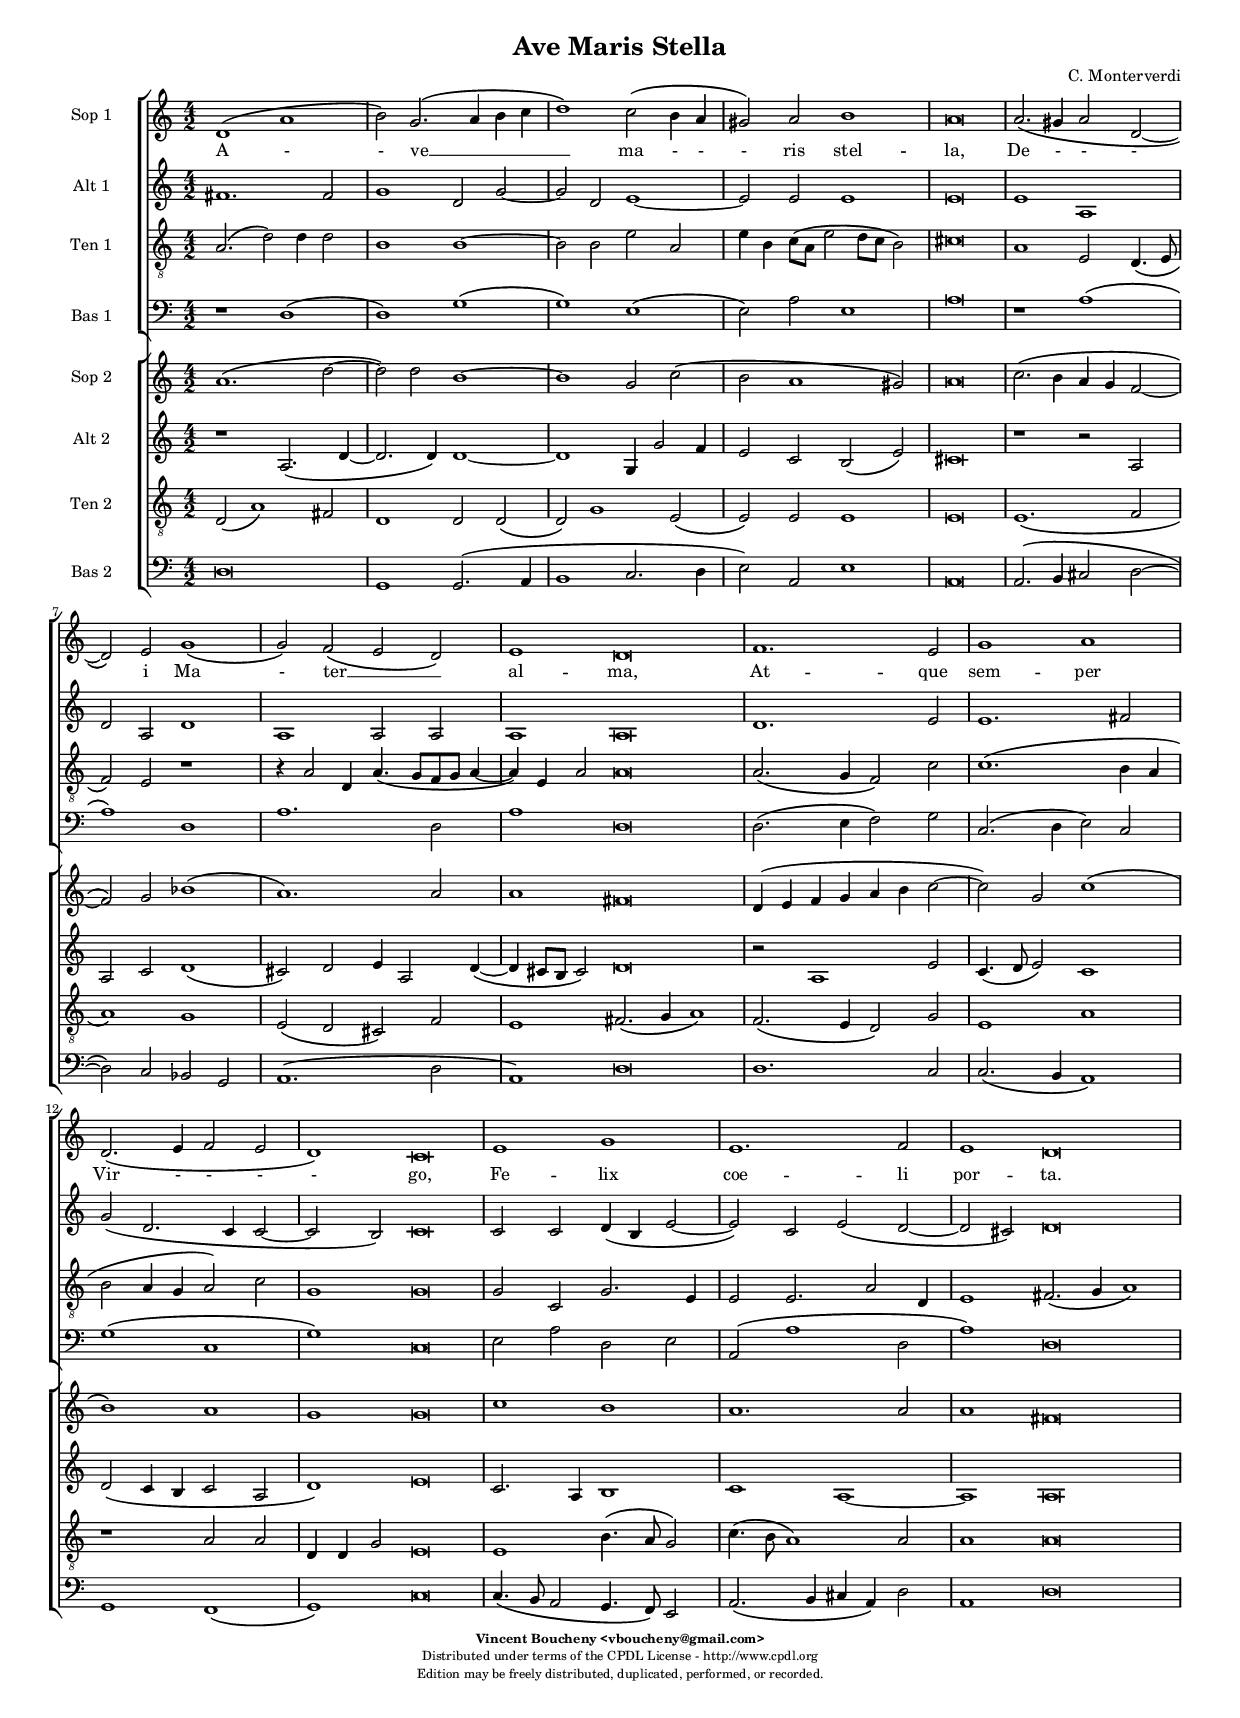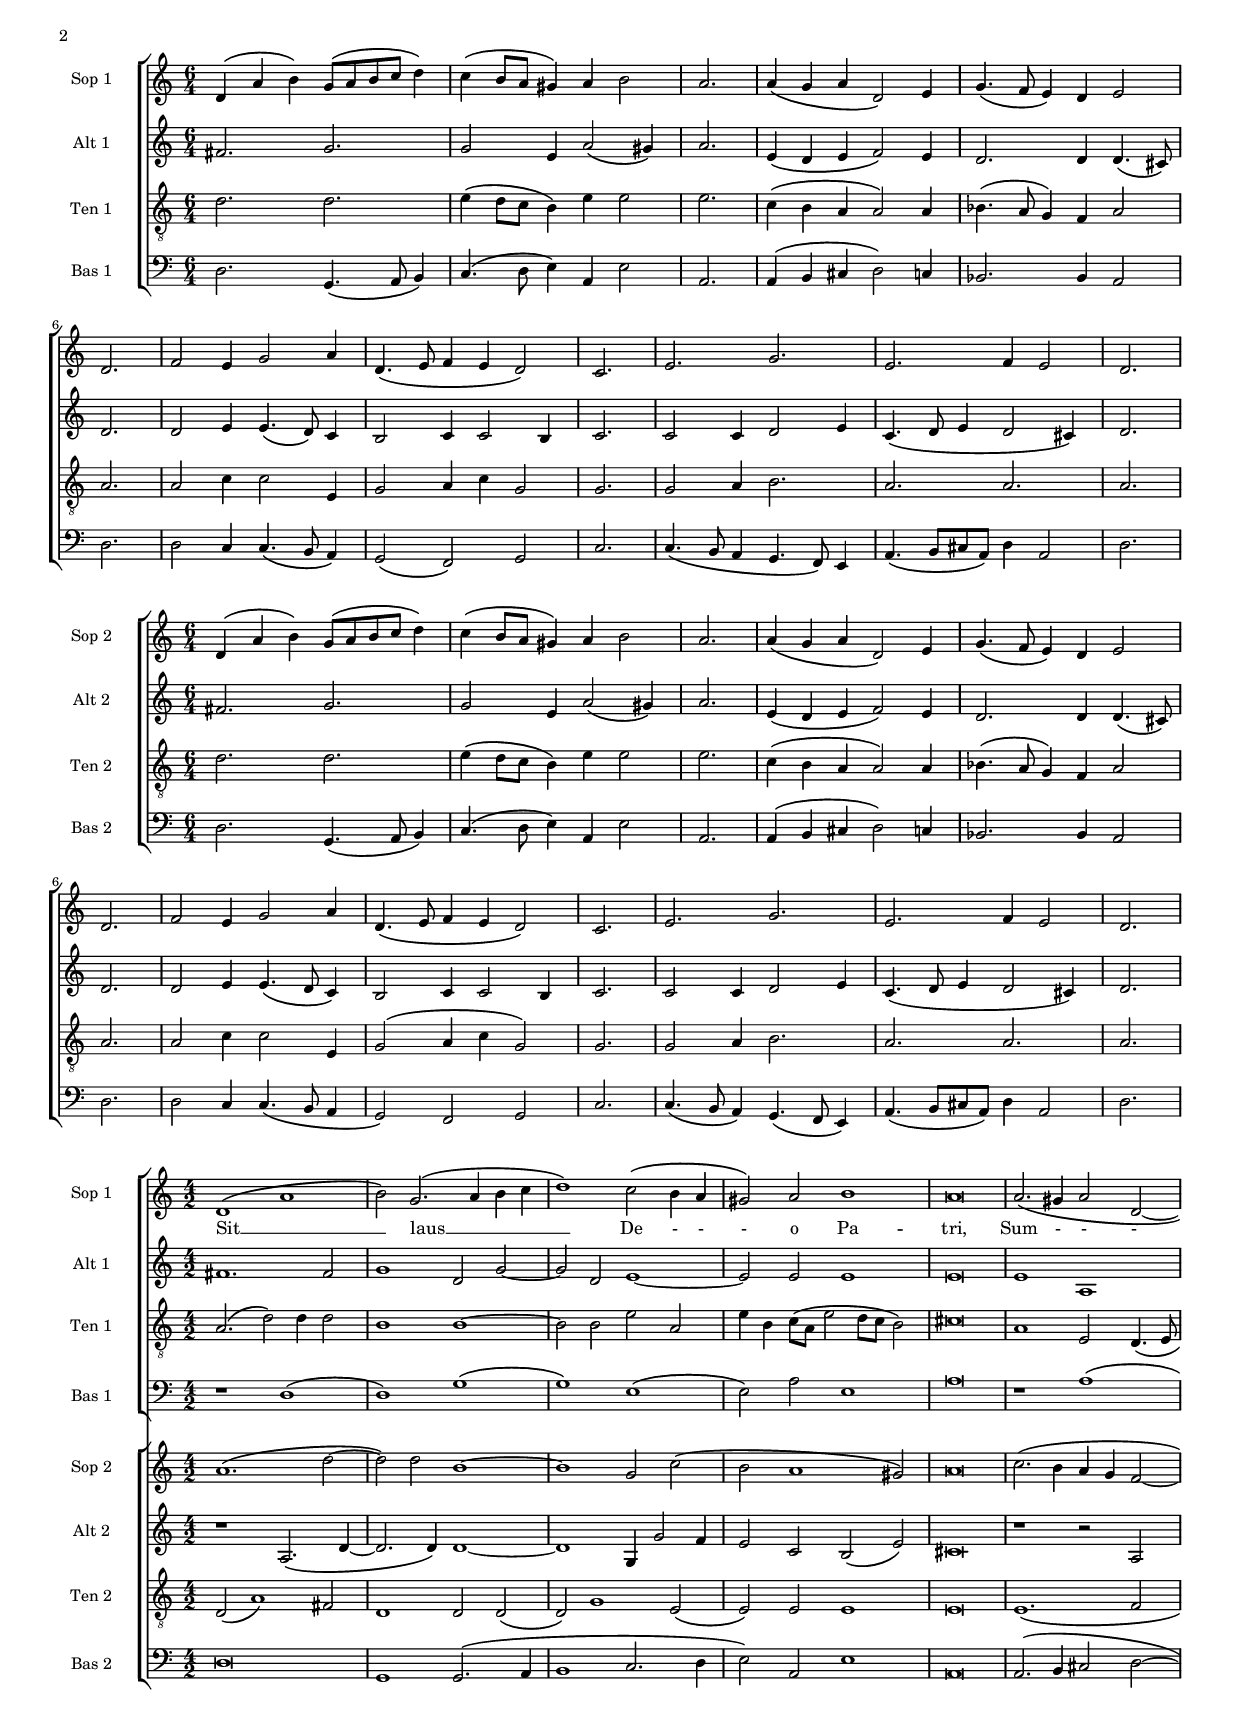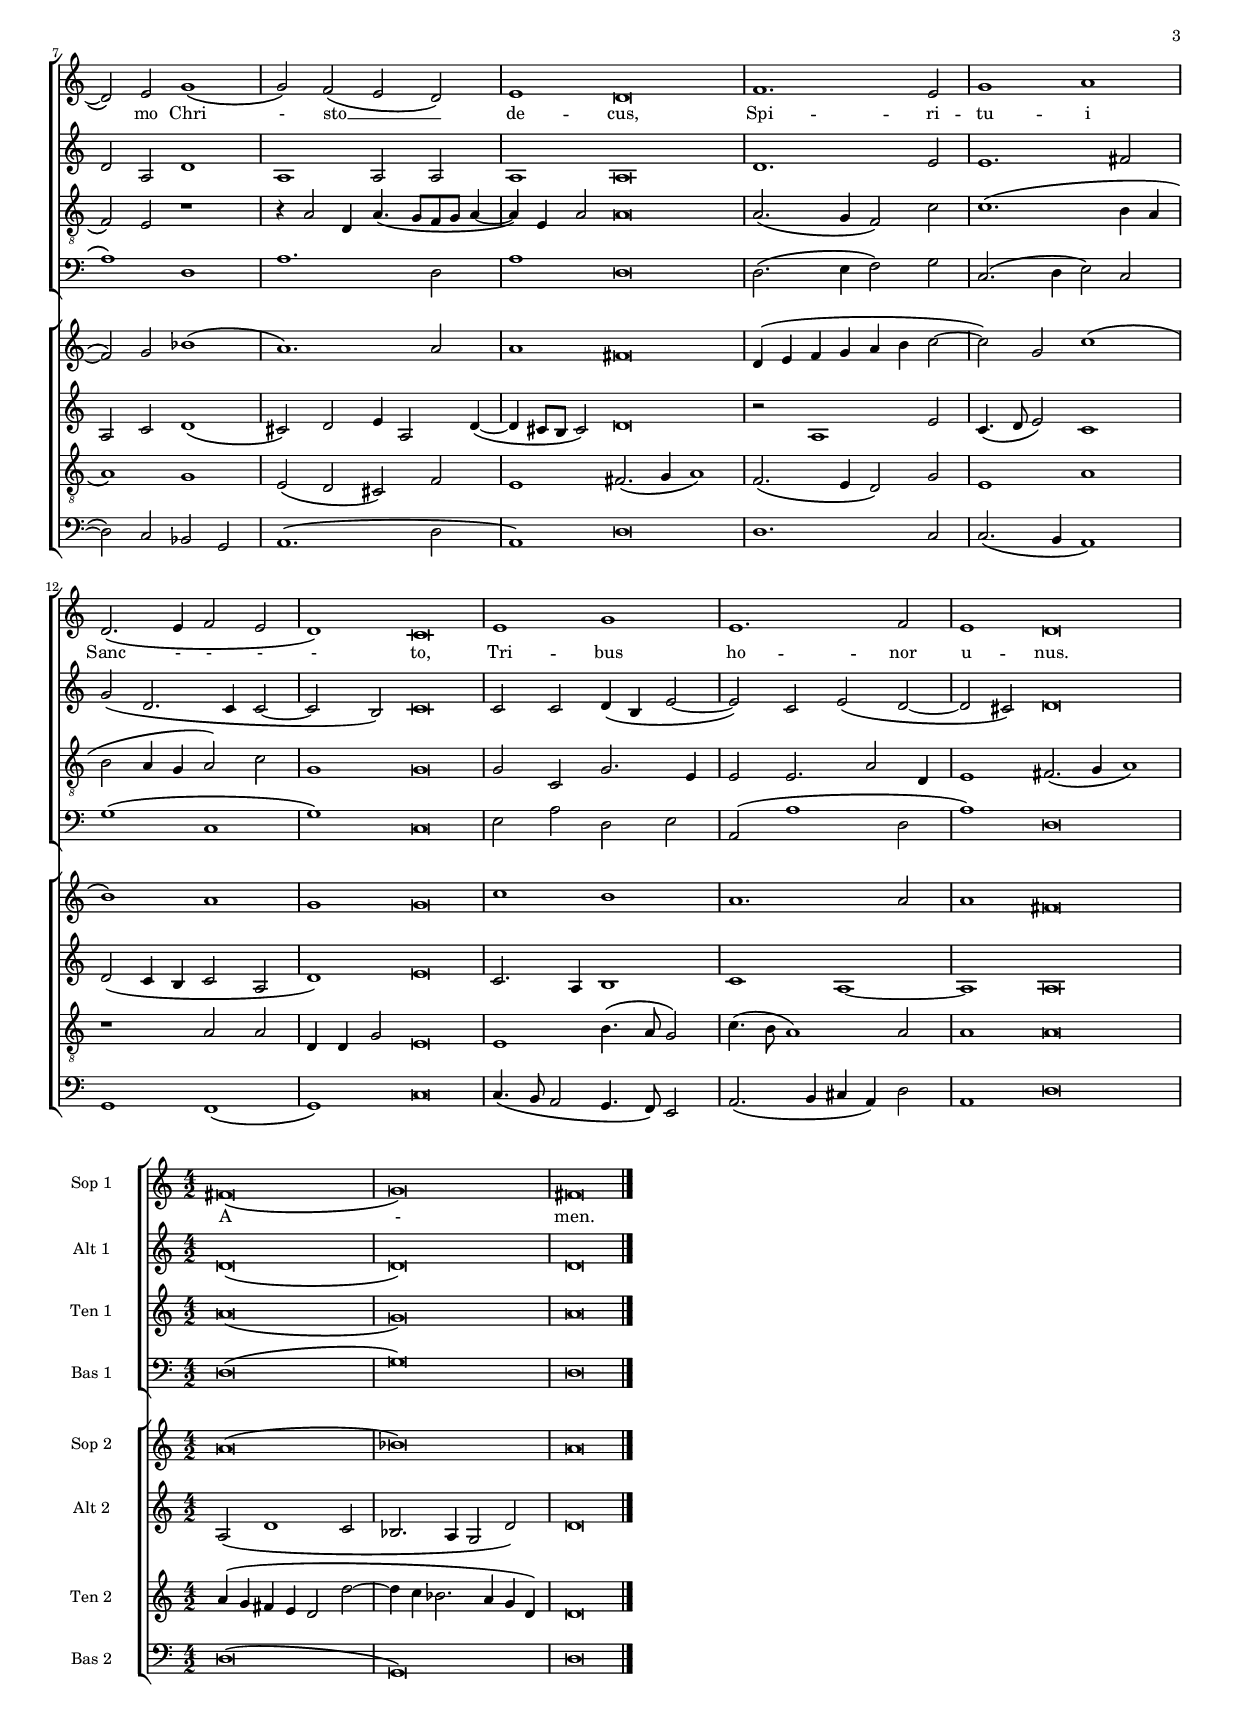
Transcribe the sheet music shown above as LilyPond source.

%
% Ave Maris Stella
% (C) CPDL - V0.1
%
#(set-global-staff-size 14)
\paper {
#(set-paper-size "a4")
top-margin = 5\mm
bottom-margin = 10\mm
after-title-space = 5\mm
before-title-space = 0\mm
head-separation = 0\mm
left-margin = 10\mm
right-margin = 10\mm
}
\version "2.10.33"
\header {
title = "Ave Maris Stella"
composer = "C. Monterverdi"
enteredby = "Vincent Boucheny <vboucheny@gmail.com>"
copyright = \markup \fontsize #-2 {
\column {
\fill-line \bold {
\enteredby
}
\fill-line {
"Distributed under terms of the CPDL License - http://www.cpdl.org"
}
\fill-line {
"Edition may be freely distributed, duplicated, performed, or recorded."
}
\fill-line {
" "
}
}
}
}

globalVoice = { \time 4/2 \autoBeamOff }

% SOPRANO

sopraaVoiceVerseA =  \new Voice = "sopraaVoiceVerseA" {
\relative c'' {
\clef treble
\globalVoice

d,1\( a'
b2\) g2.\( a4 b c
d1\) c2\( b4 a
gis2\) a b1
a\breve

a2.\( gis4 a2 d,~
d \) e g1\(
g2\) f\( e d\)

\override Staff.TimeSignature #'stencil = ##f
\time 6/2

e1 d\breve

\override Staff.TimeSignature #'stencil = ##f
\time 4/2

f1. e2
g1 a
d,2.\( e4 f2 e

\override Staff.TimeSignature #'stencil = ##f
\time 6/2

d1\) c\breve

\override Staff.TimeSignature #'stencil = ##f
\time 4/2

e1 g
e1. f2

\override Staff.TimeSignature #'stencil = ##f
\time 6/2

e1 d\breve
}
}

soprabVoiceVerseA =  \new Voice = "soprabVoiceVerseA" {
\relative c'' {
\clef treble
\globalVoice

a1.\( d2~
d\) d b1~
b g2 c2\(
b a1 gis2\)
a\breve

c2.\( b4 a g f2~
f\) g bes1\(
a1.\) a2

\override Staff.TimeSignature #'stencil = ##f
\time 6/2

a1 fis\breve

\override Staff.TimeSignature #'stencil = ##f
\time 4/2

d4\( e f g a b c2~
c\) g c1\(
b\) a

\override Staff.TimeSignature #'stencil = ##f
\time 6/2

g g\breve

\override Staff.TimeSignature #'stencil = ##f
\time 4/2

c1 b
a1. a2

\override Staff.TimeSignature #'stencil = ##f
\time 6/2

a1 fis\breve

}
}

sopraVoiceVerseB = \new Voice = "sopraVoiceVerseB" {
\relative c'' {
\clef treble
\globalVoice

\time 6/4

d,4\( a' b\) g8[\( a b c] d4\)
c\( b8[ a] gis4\) a b2

\override Staff.TimeSignature #'stencil = ##f
\time 3/4

a2.

\override Staff.TimeSignature #'stencil = ##f
\time 6/4

a4\( g a d,2\) e4
g4.\( f8 e4\) d e2

\override Staff.TimeSignature #'stencil = ##f
\time 3/4

d2.

\override Staff.TimeSignature #'stencil = ##f
\time 6/4

f2 e4 g2 a4
d,4.\( e8 f4 e d2\)

\override Staff.TimeSignature #'stencil = ##f
\time 3/4

c2.

\override Staff.TimeSignature #'stencil = ##f
\time 6/4

e2. g
e f4 e2

\override Staff.TimeSignature #'stencil = ##f
\time 3/4

d2.

}
}

sopraaVoiceFinale = \new Voice = "sopraaVoiceFinale" {
\relative c'' {
\clef treble
\globalVoice

fis,\breve\( g\) fis

\bar "|."
}
}

soprabVoiceFinale = \new Voice = "soprabVoiceFinale" {
\relative c'' {
\clef treble
\globalVoice

a\breve\( bes\) a

\bar "|."
}
}

% ALTO

altoaVoiceVerseA =  \new Voice = "altoaVoiceVerseA" {
\relative c'  {
\clef treble
\globalVoice

fis1. fis2
g1 d2 g2~
g d e1~
e2 e e1
e\breve

e1 a,
d2 a d1
a a2 a

\override Staff.TimeSignature #'stencil = ##f
\time 6/2

a1 a\breve

\override Staff.TimeSignature #'stencil = ##f
\time 4/2

d1. e2
e1. fis2
g\( d2. c4 c2~

\override Staff.TimeSignature #'stencil = ##f
\time 6/2

c2 b\) c\breve

\override Staff.TimeSignature #'stencil = ##f
\time 4/2

c2 c d4\( b e2~
e\) c e\( d~

\override Staff.TimeSignature #'stencil = ##f
\time 6/2

d cis\) d\breve
}
}

altobVoiceVerseA =  \new Voice = "altobVoiceVerseA" {
\relative c'' {
\clef treble
\globalVoice

r1 a,2.\( d4~
d2. d4\) d1~
d g,4 g'2 f4
e2 c b\( e\)
cis\breve

r1 r2 a
a c d1\(
cis2\) d e4 a,2 d4~\(

\override Staff.TimeSignature #'stencil = ##f
\time 6/2

d cis8[ b] cis2\) d\breve

\override Staff.TimeSignature #'stencil = ##f
\time 4/2

r2 a1 e'2
c4.\( d8 e2\) c1
d2\( c4 b c2 a

\override Staff.TimeSignature #'stencil = ##f
\time 6/2

d1\) e\breve

\override Staff.TimeSignature #'stencil = ##f
\time 4/2

c2. a4 b1
c1 a~

\override Staff.TimeSignature #'stencil = ##f
\time 6/2

a a\breve
}
}

altoVoiceVerseB = \new Voice = "altoVoiceVerseB" {
\relative c'' {
\clef treble
\globalVoice

\time 6/4

fis,2. g
g2 e4 a2\( gis4\)

\override Staff.TimeSignature #'stencil = ##f
\time 3/4

a2.

\override Staff.TimeSignature #'stencil = ##f
\time 6/4

e4\( d e f2\) e4
d2. d4 d4.\( cis8\)

\override Staff.TimeSignature #'stencil = ##f
\time 3/4

d2.

\override Staff.TimeSignature #'stencil = ##f
\time 6/4

d2 e4 e4.\( d8\) c4
b2 c4 c2 b4

\override Staff.TimeSignature #'stencil = ##f
\time 3/4

c2.

\override Staff.TimeSignature #'stencil = ##f
\time 6/4

c2 c4 d2 e4
c4.\( d8 e4 d2 cis4\)

\override Staff.TimeSignature #'stencil = ##f
\time 3/4

d2.
}
}

altoVoiceVerseC = \new Voice = "altoVoiceVerseC" {
\relative c'' {
\clef treble
\globalVoice

\time 6/4

fis,2. g
g2 e4 a2\( gis4\)

\override Staff.TimeSignature #'stencil = ##f
\time 3/4

a2.

\override Staff.TimeSignature #'stencil = ##f
\time 6/4

e4\( d e f2\) e4
d2. d4 d4.\( cis8\)

\override Staff.TimeSignature #'stencil = ##f
\time 3/4

d2.

\override Staff.TimeSignature #'stencil = ##f
\time 6/4

d2 e4 e4.\( d8 c4\)
b2 c4 c2 b4

\override Staff.TimeSignature #'stencil = ##f
\time 3/4

c2.

\override Staff.TimeSignature #'stencil = ##f
\time 6/4

c2 c4 d2 e4
c4.\( d8 e4 d2 cis4\)

\override Staff.TimeSignature #'stencil = ##f
\time 3/4

d2.
}
}

altoaVoiceFinale = \new Voice = "altoaVoiceFinale" {
\relative c'' {
\clef treble
\globalVoice

d,\breve\( d\) d

\bar "|."
}
}

altobVoiceFinale = \new Voice = "altobVoiceFinale" {
\relative c'' {
\clef treble
\globalVoice

a,2\( d1 c2
bes2. a4 g2 d'\)
d\breve

\bar "|."
}
}

% TENOR

tenoraVoiceVerseA =  \new Voice = "tenoraVoiceVerseA" {
\relative c' {
\clef "G_8"
\globalVoice

\time 6/4

a2.\( d2\) d4 d2
b1 b~
b2 b e a,
e'4 b c8\([ a] e'2 d8[ c] b2\)
cis\breve

a1 e2 d4.\( e8
f2\) e r1
r4 a2 d,4 a'4.\( g8[ f g] a4~

\override Staff.TimeSignature #'stencil = ##f
\time 6/2

a\) e a2 a\breve

\override Staff.TimeSignature #'stencil = ##f
\time 4/2

a2.\( g4 f2\) c'
c1.\( b4 a
b2 a4 g a2\) c

\override Staff.TimeSignature #'stencil = ##f
\time 6/2

g1 g\breve

\override Staff.TimeSignature #'stencil = ##f
\time 4/2

g2 c, g'2. e4
e2 e2. a2 d,4

\override Staff.TimeSignature #'stencil = ##f
\time 18/2

e1 fis2.\( g4 a1\)

}
}

tenorbVoiceVerseA =  \new Voice = "tenorbVoiceVerseA" {
\relative c' {
\clef "G_8"
\globalVoice

d,2\( a'1\) fis2
d1 d2 d\(
d\) g1 e2\(
e\) e e1
e\breve

e1.\( f2
a1\) g
e2\( d cis\) f

\override Staff.TimeSignature #'stencil = ##f
\time 6/2

e1 fis2.\( g4 a1\)

\override Staff.TimeSignature #'stencil = ##f
\time 4/2

f2.\( e4 d2\) g
e1 a
r a2 a

\override Staff.TimeSignature #'stencil = ##f
\time 6/4

d,4 d g2 e\breve

\override Staff.TimeSignature #'stencil = ##f
\time 4/2

e1 b'4.\( a8 g2\)
c4.\( b8 a1\) a2

\override Staff.TimeSignature #'stencil = ##f
\time 6/2

a1 a\breve

\time 6/4
}
}

tenorVoiceVerseB = \new Voice = "tenorVoiceVerseB" {
\relative c' {
\clef "G_8"
\globalVoice

\time 6/4

d2. d
e4\( d8[ c] b4\) e e2

\override Staff.TimeSignature #'stencil = ##f
\time 3/4

e2.

\override Staff.TimeSignature #'stencil = ##f
\time 6/4

c4\( b a a2\) a4
bes4.\( a8 g4\) f a2

\override Staff.TimeSignature #'stencil = ##f
\time 3/4

a2.

\override Staff.TimeSignature #'stencil = ##f
\time 6/4

a2 c4 c2 e,4
g2 a4 c g2

\override Staff.TimeSignature #'stencil = ##f
\time 3/4

g2.

\override Staff.TimeSignature #'stencil = ##f
\time 6/4

g2 a4 b2.
a a

\override Staff.TimeSignature #'stencil = ##f
\time 3/4

a
}
}

tenorVoiceVerseC = \new Voice = "tenorVoiceVerseC" {
\relative c' {
\clef "G_8"
\globalVoice

\time 6/4

d2. d
e4\( d8[ c] b4\) e e2

\override Staff.TimeSignature #'stencil = ##f
\time 3/4

e2.

\override Staff.TimeSignature #'stencil = ##f
\time 6/4

c4\( b a a2\) a4
bes4.\( a8 g4\) f a2

\override Staff.TimeSignature #'stencil = ##f
\time 3/4

a2.

\override Staff.TimeSignature #'stencil = ##f
\time 6/4

a2 c4 c2 e,4
g2\( a4 c g2\)

\override Staff.TimeSignature #'stencil = ##f
\time 3/4

g2.

\override Staff.TimeSignature #'stencil = ##f
\time 6/4

g2 a4 b2.
a a

\override Staff.TimeSignature #'stencil = ##f
\time 3/4

a
}
}

tenoraVoiceFinale = \new Voice = "tenoraVoiceFinale" {
\relative c' {
\clef treble
\globalVoice

a'\breve\( g\) a

\bar "|."
}
}

tenorbVoiceFinale = \new Voice = "tenorbVoiceFinale" {
\relative c' {
\clef treble
\globalVoice

a'4\(g fis e d2 d'~
d4 c bes2. a4 g d\)
d\breve

\bar "|."
}
}

% BASS

bassaVoiceVerseA =  \new Voice = "bassaVoiceVerseA" {
\relative c {
\clef "bass"
\globalVoice

r1 d\(
d\) g\(
g\) e\(
e2\) a e1
a\breve

r1 a\(
a\) d,
a'1. d,2

\override Staff.TimeSignature #'stencil = ##f
\time 6/2

a'1 d,\breve

\override Staff.TimeSignature #'stencil = ##f
\time 4/2

d2.\( e4 f2\) g
c,2.\( d4 e2\) c
g'1\( c,

\override Staff.TimeSignature #'stencil = ##f
\time 6/2

g'\) c,\breve

\override Staff.TimeSignature #'stencil = ##f
\time 4/2

e2 a d, e
a,\( a'1 d,2

\override Staff.TimeSignature #'stencil = ##f
\time 6/2

a'1\) d,\breve

\time 6/4

}
}

bassbVoiceVerseA =  \new Voice = "bassbVoiceVerseA" {
\relative c {
\clef "bass"
\globalVoice

d\breve
g,1 g2.\( a4
b1 c2. d4
e2\) a,2 e'1
a,\breve

a2.\( b4 cis2 d2~
d\) c bes g
a1.\( d2

\override Staff.TimeSignature #'stencil = ##f
\time 6/2

a1\) d\breve

\override Staff.TimeSignature #'stencil = ##f
\time 4/2

d1. c2
c2.\( b4 a1\)
g f\(

\override Staff.TimeSignature #'stencil = ##f
\time 6/2

g\) c\breve

\override Staff.TimeSignature #'stencil = ##f
\time 4/2

c4.\( b8 a2 g4. f8\) e2
a2.\( b4 cis a\) d2

\override Staff.TimeSignature #'stencil = ##f
\time 6/2

a1 d\breve

\time 6/4
}
}

bassVoiceVerseB = \new Voice = "bassVoiceVerseB" {
\relative c' {
\clef "bass"
\globalVoice

\time 6/4

d,2. g,4.\( a8 b4\)
c4.\( d8 e4\) a, e'2

\override Staff.TimeSignature #'stencil = ##f
\time 3/4

a,2.

\override Staff.TimeSignature #'stencil = ##f
\time 6/4

a4\( b cis d2\) c4
bes2. bes4 a2

\override Staff.TimeSignature #'stencil = ##f
\time 3/4

d2.

\override Staff.TimeSignature #'stencil = ##f
\time 6/4

d2 c4 c4.\( b8 a4\)
g2\( f\) g

\override Staff.TimeSignature #'stencil = ##f
\time 3/4

c2.

\override Staff.TimeSignature #'stencil = ##f
\time 6/4

c4.\( b8 a4 g4. f8\) e4
a4.\( b8[ cis a]\) d4 a2

\override Staff.TimeSignature #'stencil = ##f
\time 3/4

d2.

}
}

bassVoiceVerseC = \new Voice = "bassVoiceVerseC" {
\relative c' {
\clef "bass"
\globalVoice

\time 6/4

d,2. g,4.\( a8 b4\)
c4.\( d8 e4\) a, e'2

\override Staff.TimeSignature #'stencil = ##f
\time 3/4

a,2.

\override Staff.TimeSignature #'stencil = ##f
\time 6/4

a4\( b cis d2\) c4
bes2. bes4 a2

\override Staff.TimeSignature #'stencil = ##f
\time 3/4

d2.

\override Staff.TimeSignature #'stencil = ##f
\time 6/4

d2 c4 c4.\( b8 a4
g2\) f g

\override Staff.TimeSignature #'stencil = ##f
\time 3/4

c2.

\override Staff.TimeSignature #'stencil = ##f
\time 6/4

c4.\( b8 a4\) g4.\( f8 e4\)
a4.\( b8[ cis a]\) d4 a2

\override Staff.TimeSignature #'stencil = ##f
\time 3/4

d2.
}
}

bassaVoiceFinale = \new Voice = "bassaVoiceFinale" {
\relative c' {
\clef "bass"
\globalVoice

d,\breve\( g\) d

\bar "|."
}
}

bassbVoiceFinale = \new Voice = "bassbVoiceFinale" {
\relative c' {
\clef "bass"
\globalVoice

d,\breve\( g,\) d'

\bar "|."
}
}

%
% STAFFS
%

% VERSE 1

sopraaStaffVerseA = \new Staff = "sopraaStaffVerseA" {
\set Staff.midiInstrument = #"acoustic grand"
\set Staff.instrumentName = #"Sop 1"
<<
\sopraaVoiceVerseA
>>
}

soprabStaffVerseA = \new Staff = "soprabStaffVerseA" {
\set Staff.midiInstrument = #"recorder"
\set Staff.instrumentName = #"Sop 2"
<<
\soprabVoiceVerseA
>>
}

altoaStaffVerseA = \new Staff = "altoaStaffVerseA" {
\set Staff.midiInstrument = #"recorder"
\set Staff.instrumentName = #"Alt 1"
<<
\altoaVoiceVerseA
>>
}

altobStaffVerseA = \new Staff = "altobStaffVerseA" {
\set Staff.midiInstrument = #"recorder"
\set Staff.instrumentName = #"Alt 2"
<<
\altobVoiceVerseA
>>
}

tenoraStaffVerseA = \new Staff = "tenoraStaffVerseA" {
\set Staff.midiInstrument = #"recorder"
\set Staff.instrumentName = #"Ten 1"
<<
\tenoraVoiceVerseA
>>
}

tenorbStaffVerseA = \new Staff = "tenorbStaffVerseA" {
\set Staff.midiInstrument = #"recorder"
\set Staff.instrumentName = #"Ten 2"
<<
\tenorbVoiceVerseA
>>
}

bassaStaffVerseA = \new Staff = "bassaStaffVerseA" {
\set Staff.midiInstrument = #"recorder"
\set Staff.instrumentName = #"Bas 1"
<<
\bassaVoiceVerseA
>>
}

bassbStaffVerseA = \new Staff = "bassbStaffVerseA" {
\set Staff.midiInstrument = #"recorder"
\set Staff.instrumentName = #"Bas 2"
<<
\bassbVoiceVerseA
>>
}

% VERSE 2

sopraStaffVerseB = \new Staff = "sopraStaffVerseB" {
\set Staff.midiInstrument = #"recorder"
\set Staff.instrumentName = #"Sop 1"
<<
\sopraVoiceVerseB
>>
}

altoStaffVerseB = \new Staff = "altoStaffVerseB" {
\set Staff.midiInstrument = #"recorder"
\set Staff.instrumentName = #"Alt 1"
<<
\altoVoiceVerseB
>>
}

tenorStaffVerseB = \new Staff = "tenorStaffVerseB" {
\set Staff.midiInstrument = #"recorder"
\set Staff.instrumentName = #"Ten 1"
<<
\tenorVoiceVerseB
>>
}

bassStaffVerseB = \new Staff = "bassStaffVerseB" {
\set Staff.midiInstrument = #"recorder"
\set Staff.instrumentName = #"Bas 1"
<<
\bassVoiceVerseB
>>
}

% VERSE 3

sopraStaffVerseC = \new Staff = "sopraStaffVerseC" {
\set Staff.midiInstrument = #"recorder"
\set Staff.instrumentName = #"Sop 2"
<<
\sopraVoiceVerseB
>>
}

altoStaffVerseC = \new Staff = "altoStaffVerseC" {
\set Staff.midiInstrument = #"recorder"
\set Staff.instrumentName = #"Alt 2"
<<
\altoVoiceVerseC
>>
}

tenorStaffVerseC = \new Staff = "tenorStaffVerseC" {
\set Staff.midiInstrument = #"recorder"
\set Staff.instrumentName = #"Ten 2"
<<
\tenorVoiceVerseC
>>
}

bassStaffVerseC = \new Staff = "bassStaffVerseC" {
\set Staff.midiInstrument = #"recorder"
\set Staff.instrumentName = #"Bas 2"
<<
\bassVoiceVerseC
>>
}

% VERSE 4

sopraaStaffVerseD = \new Staff = "sopraaStaffVerseD" {
\set Staff.midiInstrument = #"acoustic grand"
\set Staff.instrumentName = #"Sop 1"
<<
\sopraaVoiceVerseA
>>
}

soprabStaffVerseD = \new Staff = "soprabStaffVerseD" {
\set Staff.midiInstrument = #"recorder"
\set Staff.instrumentName = #"Sop 2"
<<
\soprabVoiceVerseA
>>
}

altoaStaffVerseD = \new Staff = "altoaStaffVerseD" {
\set Staff.midiInstrument = #"recorder"
\set Staff.instrumentName = #"Alt 1"
<<
\altoaVoiceVerseA
>>
}

altobStaffVerseD = \new Staff = "altobStaffVerseD" {
\set Staff.midiInstrument = #"recorder"
\set Staff.instrumentName = #"Alt 2"
<<
\altobVoiceVerseA
>>
}

tenoraStaffVerseD = \new Staff = "tenoraStaffVerseD" {
\set Staff.midiInstrument = #"recorder"
\set Staff.instrumentName = #"Ten 1"
<<
\tenoraVoiceVerseA
>>
}

tenorbStaffVerseD = \new Staff = "tenorbStaffVerseD" {
\set Staff.midiInstrument = #"recorder"
\set Staff.instrumentName = #"Ten 2"
<<
\tenorbVoiceVerseA
>>
}

bassaStaffVerseD = \new Staff = "bassaStaffVerseD" {
\set Staff.midiInstrument = #"recorder"
\set Staff.instrumentName = #"Bas 1"
<<
\bassaVoiceVerseA
>>
}

bassbStaffVerseD = \new Staff = "bassbStaffVerseD" {
\set Staff.midiInstrument = #"recorder"
\set Staff.instrumentName = #"Bas 2"
<<
\bassbVoiceVerseA
>>
}

% Finale

sopraaStaffFinale = \new Staff = "sopraaStaffFinale" {
\set Staff.midiInstrument = #"acoustic grand"
\set Staff.instrumentName = #"Sop 1"
<<
\sopraaVoiceFinale
>>
}

soprabStaffFinale = \new Staff = "soprabStaffFinale" {
\set Staff.midiInstrument = #"recorder"
\set Staff.instrumentName = #"Sop 2"
<<
\soprabVoiceFinale
>>
}

altoaStaffFinale = \new Staff = "altoaStaffFinale" {
\set Staff.midiInstrument = #"recorder"
\set Staff.instrumentName = #"Alt 1"
<<
\altoaVoiceFinale
>>
}

altobStaffFinale = \new Staff = "altobStaffFinale" {
\set Staff.midiInstrument = #"recorder"
\set Staff.instrumentName = #"Alt 2"
<<
\altobVoiceFinale
>>
}

tenoraStaffFinale = \new Staff = "tenoraStaffFinale" {
\set Staff.midiInstrument = #"recorder"
\set Staff.instrumentName = #"Ten 1"
<<
\tenoraVoiceFinale
>>
}

tenorbStaffFinale = \new Staff = "tenorbStaffFinale" {
\set Staff.midiInstrument = #"recorder"
\set Staff.instrumentName = #"Ten 2"
<<
\tenorbVoiceFinale
>>
}

bassaStaffFinale = \new Staff = "bassaStaffFinale" {
\set Staff.midiInstrument = #"recorder"
\set Staff.instrumentName = #"Bas 1"
<<
\bassaVoiceFinale
>>
}

bassbStaffFinale = \new Staff = "bassbStaffFinale" {
\set Staff.midiInstrument = #"recorder"
\set Staff.instrumentName = #"Bas 2"
<<
\bassbVoiceFinale
>>
}

%
% Lyrics
%


% SOPRANO

sopraaWords = \lyricmode {
A - -
ve __ _ _ _
_ ma - -
- ris stel --
la,

De - -
- i Ma
- ter __ _ _
al -- ma,

At -- que
sem -- per
Vir - - -
- go,

Fe -- lix
coe -- li
por -- ta.

Su - - mens__ _
il - - lud A --
ve
Ga - - - bri --
e - - lis o --
re,
}

soprabWords = \lyricmode {
A -
ve ma --
ris stel
- - -
la,

De - - -
- i Ma
- ter
al -- ma,

At - - - - - -
que sem
- per
Vir -- go,

Fe -- lix
coe -- lis
por -- ta.
}

sopraWordsVerseB = \lyricmode {
Su - - mens __ _
il - - lud A --
ve

Ga - - - bri --
e - - lis o --
re,

Fun -- da nos in pa - - - -
ce,

Mu -- tans
E -- vae no --
men.
}

sopraWordsVerseC = \lyricmode {
Sol - - ve __ _
vin - - cla re --
is,

Pro - - - fer
lu - - men cae --
cis:

Ma -- la no -- stra
pel - - - -
le,

Bo -- na
cunc -- ta po --
sce.
}

sopraaWordsVerseD = \lyricmode {
Sit __ _
_ laus __ _ _ _
_ De - -
- o Pa --
tri,

Sum - - -
mo Chri
- sto __ _ _
de -- cus,

Spi -- ri --
tu -- i
Sanc - - -
- to,

Tri -- bus
ho -- nor
u -- nus.
}

soprabWordsVerseD = \lyricmode {
Sit __ _
laus De --
o Pa
- - -
tri,

Sum - - -
- mo Chri
- sto
de -- cus,

Spi - - - - -
- ri --
tu - i
Sanc --
to,

Tri -- bus
ho -- nor
u -- nus.
}

% ALTO

altoaWords = \lyricmode {
A --
ve
ma --
ris stel --
la, ma --
ris stel --
la,

De -- i
Ma -- ter al --
ma, Ma -- ter
al -- ma,

At -- que
sem -- per
Vir - - -
- go,

Fe -- lix coe - -
li por -
- ta.
}

altobWords = \lyricmode {
A -
ve ma
ris, a -- ve
ma -- ris stel -
la,

De
- i Ma
- ter al -- ma, al
- - ma,

At -- que
sem - - per
Vir - - - -
- go,

Fe -- lix coe --
lis por
ta,
}

altoWordsVerseB = \lyricmode {
Su -- mens
il -- lud a -
ve

Ga - - - bri --
e -- lis o -
re,

Fun -- da nos __ _ in
pa -- ce, in pa --
ce,

Mu -- tans E -- vae
no - - - -
men.
}

altoWordsVerseC = \lyricmode {
Sol -- ve
vin -- cla re -
is,

Pro - - - fer
lu -- men cae -
cis:

Ma -- la no - -
stra in pel -
le,

Bo -- na cunc -- ta
po - - - -
sce.
}

altoaWordsVerseD = \lyricmode {
Sit laus
De -- o,
sit __
laus De --
o Pa --
tri,

Sum -- mo
Chri -- sto de --
cus, Chri -- sto
de -- cus,

Spi -- ri --
tu -- i
Sanc - - -
- to,

Tri -- bus ho -
- nor u -
- nus.
}

altobWordsVerseD = \lyricmode {
Sit __
_ laus De --
o, sit laus
De -- o Pa -
tri,

Sum
- mo Chri --
sto de -- cus, de -
- - cus,

Spi -- ri --
tu - - i
Sanc - - - -
- to,

Tri -- bus ho
nor u
nus.
}

% TENOR

tenoraWords = \lyricmode {
A - ve ma --
ris stel
la, a -- ve
ma -- ris stel - - -
la,

De -- i Ma -
- ter,
De -- i Ma -
- ter al -- ma,

At - - que
sem - -
- - - - per
Vir -- go,

Fe -- lix coe -- li
por -- ta, coe -- li
por -- ta. __ _ _

}

tenorbWords = \lyricmode {
A - ve
ma -- ris, a
- ve ma
- ris stel
la,

De -
- i
Ma - - ter
al ma, __ _ _

At - - que
sem -- per
at -- que
sem -- per Vir -- go,

Fe -- lix __ _ _
coe - - li
por -- ta.
}

tenorWordsVerseB = \lyricmode {
Su -- mens
il - - lud A --
ve

Ga - - - bri --
e - - lis o --
re,

Fun -- da nos in
pa -- ce, in pa --
ce,

Mu -- tans E -- vae
no --
men.
}

tenorWordsVerseC = \lyricmode {
Sol -- ve
vin - - cla re --
is,

Pro - - - fer
lu - - men cae --
cis:

Ma -- la no -- stra
pel - - -
le,

Bo -- na cunc --
ta po --
sce.
}

tenoraWordsVerseD = \lyricmode {
Sit __ _ laus De --
o Pa --
tri, sit laus
De -- o Pa - - -
tri,

Sum -- mo Chri -
- sto,
sum -- mo Chri -
- sto de -- cus,

Spi - - ri --
tu - -
- - - - i
Sanc -- to,

Tri -- bus ho -- nor
u -- nus, ho -- nor
u -- nus. __ _ _
}

tenorbWordsVerseD = \lyricmode {
Sit __ _ laus
De -- o, sit __
_ laus De
- o Pa --
tri,

Sum -- mo
Chri -- sto
de - - cus,
de -- cus, __ _ _

Spi -- ri -- tu -- i
Sanc -- to.
Spi -- ri --
tu -- i Sanc -- to,

Tri -- bus __ _ _
ho - - nor
u -- nus.
}

% BASS

bassaWords = \lyricmode {
A -
ve __ _
ma -
ris stel --
la,

De
- i
Ma -- ter
al -- ma,

At - - que
sem - - per
Vir -
- go,

Fe -- lix coe -- li
por - -
- ta.
}

bassbWords = \lyricmode {
A
ve ma -
- - -
- ris stel --
la,

De - -
- i Ma -- ter
al -
- ma,

At -- que
sem - -
per Vir
- go,

Fe - - - - lix
coe - - - li
por -- ta.
}

bassWordsVerseB = \lyricmode {
Su -- mens __ _ _
il - - lud A --
ve

Ga - - - bri --
e -- lis o --
re,

Fun -- da nos __ _ _
in __ _ pa --
ce,

Mu - - - - tans
E - vae no --
men.
}

bassWordsVerseC = \lyricmode {
Sol -- ve __ _ _
vin - - cla re --
is,

Pro - - - fer
lu -- men cae --
cis:

Ma -- la no - -
- stra pel --
le,

Bo - - na __ _ _
cunc - ta po --
sce.
}

bassaWordsVerseD = \lyricmode {
Sit __ _
laus __ _
De
- o Pa --
tri,

Sum
- mo
Chri -- sto
de -- cus,

Spi - - ri --
tu - - i
Sanc -
- to,

Tri -- bus ho -
nor u -
- nus.
}

bassbWordsVerseD = \lyricmode {
Sit
laus De -
- - -
- o Pa --
tri,

Sum - -
- mo Chri -- sto
de -
- cus,

Spi -- ri --
tu - -
i Sanc
- to,

Tri - - - - bus
ho - - - nor
u -- nus.
}


% FINALE

AveFinale = \lyricmode {
A - men.
}

AveBFinale = \lyricmode {
A - - - - - - men.
}

AveCFinale = \lyricmode{
A - - - - - - - - - - men.
}

\score {
<<
\new ChoirStaff <<
\sopraaStaffVerseA
\new Lyrics \lyricsto "sopraaVoiceVerseA" { \sopraaWords }
\altoaStaffVerseA
\tenoraStaffVerseA
\bassaStaffVerseA
>>
\new ChoirStaff <<
\soprabStaffVerseA
\altobStaffVerseA
\tenorbStaffVerseA
\bassbStaffVerseA
>>
>>
}

\score {
<<
\new ChoirStaff <<
\sopraStaffVerseB
\altoStaffVerseB
\tenorStaffVerseB
\bassStaffVerseB
>>
>>
}

\score {
<<
\new ChoirStaff <<
\sopraStaffVerseC
\altoStaffVerseC
\tenorStaffVerseC
\bassStaffVerseC
>>
>>
}


\score {
<<
\new ChoirStaff <<
\sopraaStaffVerseD
\new Lyrics \lyricsto "sopraaVoiceVerseA" { \sopraaWordsVerseD }
\altoaStaffVerseD
\tenoraStaffVerseD
\bassaStaffVerseD
>>
\new ChoirStaff <<
\soprabStaffVerseD
\altobStaffVerseD
\tenorbStaffVerseD
\bassbStaffVerseD
>>
>>
\layout { }
\midi {
\context {
\Score
tempoWholesPerMinute = #(ly:make-moment 65 2)
}
}
}

\score {
<<
\new ChoirStaff <<
\sopraaStaffFinale
\new Lyrics \lyricsto "sopraaVoiceFinale" { \AveFinale }
\altoaStaffFinale
\tenoraStaffFinale
\bassaStaffFinale
>>
\new ChoirStaff <<
\soprabStaffFinale
\altobStaffFinale
\tenorbStaffFinale
\bassbStaffFinale
>>
>>
\layout { }
\midi {
\context {
\Score
tempoWholesPerMinute = #(ly:make-moment 65 2)
}
}
}
